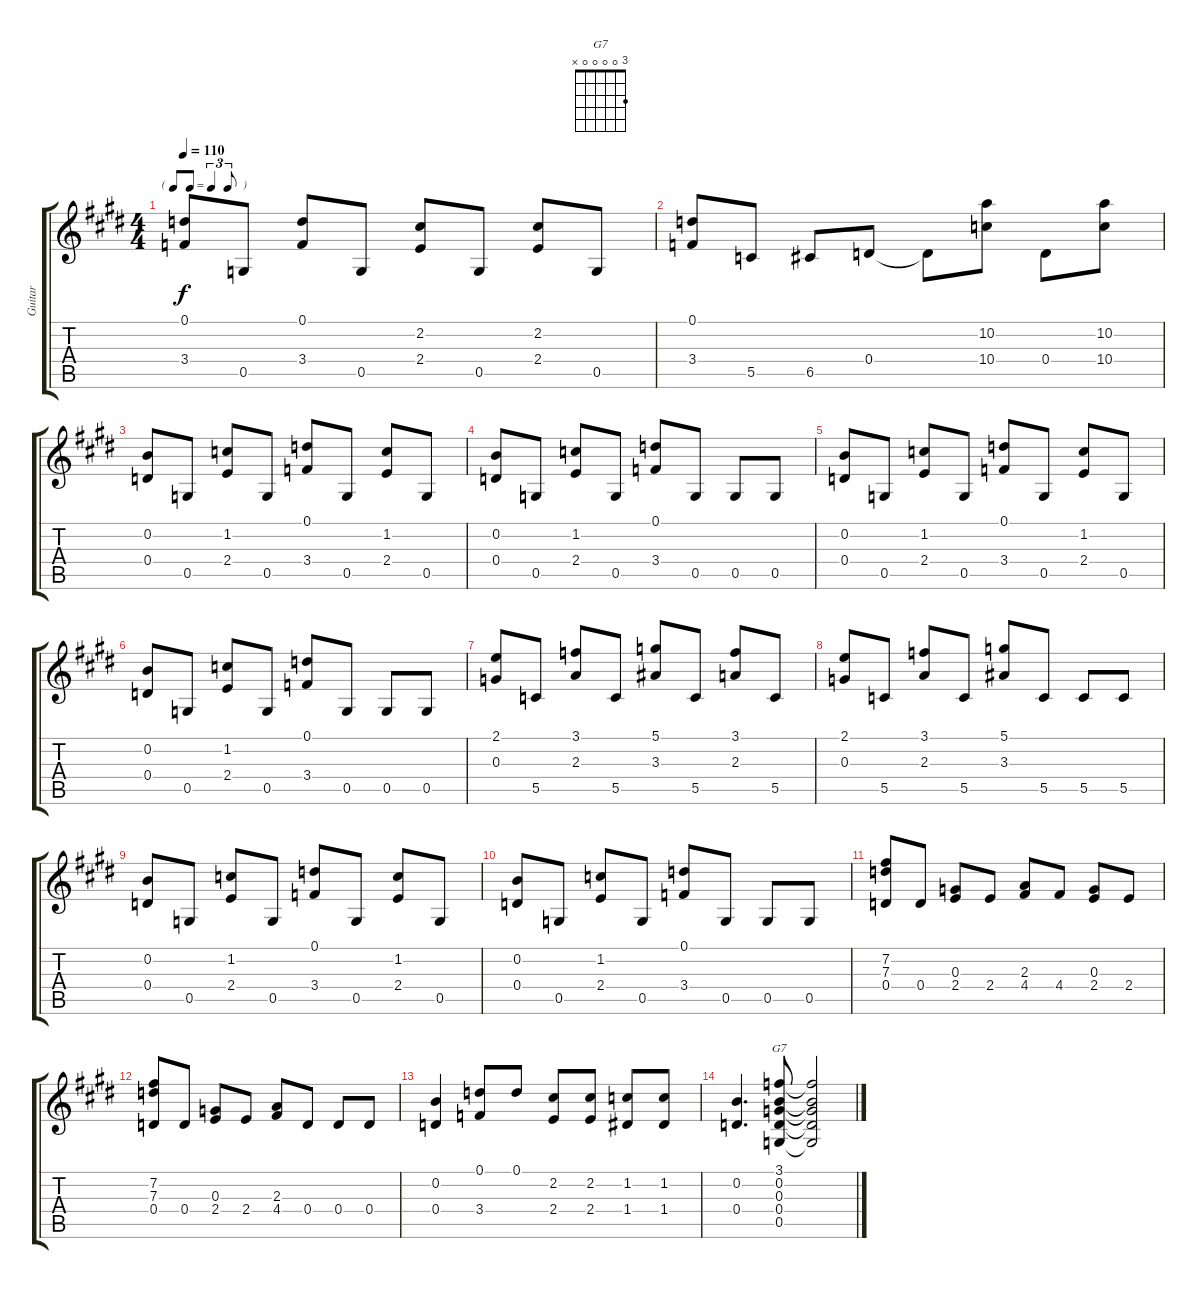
\track ("Guitar" "Guitar") {instrument acousticguitarsteel}
\staff {score tabs}
\tuning (D4 B3 G3 D3 G2 D2) {hide}
\chord ("G7" 3 0 0 0 0 x)
\ts (4 4)
\tf triplet8th
\tempo 110
\clef g2
\ks e
(0.1 3.4).8{dy f instrument acousticguitarsteel} 0.5.8 (0.1 3.4).8 0.5.8 (2.2 2.4).8 0.5.8 (2.2 2.4).8 0.5.8 |
\ks c#minor
(0.1 3.4).8 5.5.8 6.5.8 0.4.8 0.4{t}.8 (10.2 10.4).8 0.4.8 (10.2 10.4).8 |
(0.2 0.4).8 0.5.8 (1.2 2.4).8 0.5.8 (0.1 3.4).8 0.5.8 (1.2 2.4).8 0.5.8 |
(0.2 0.4).8 0.5.8 (1.2 2.4).8 0.5.8 (0.1 3.4).8 0.5.8 0.5.8 0.5.8 |
\ks e
(0.2 0.4).8 0.5.8 (1.2 2.4).8 0.5.8 (0.1 3.4).8 0.5.8 (1.2 2.4).8 0.5.8 |
\ks c#minor
(0.2 0.4).8 0.5.8 (1.2 2.4).8 0.5.8 (0.1 3.4).8 0.5.8 0.5.8 0.5.8 |
(2.1 0.3).8 5.5.8 (3.1 2.3).8 5.5.8 (5.1 3.3).8 5.5.8 (3.1 2.3).8 5.5.8 |
(2.1 0.3).8 5.5.8 (3.1 2.3).8 5.5.8 (5.1 3.3).8 5.5.8 5.5.8 5.5.8 |
\ks e
(0.2 0.4).8 0.5.8 (1.2 2.4).8 0.5.8 (0.1 3.4).8 0.5.8 (1.2 2.4).8 0.5.8 |
\ks c#minor
(0.2 0.4).8 0.5.8 (1.2 2.4).8 0.5.8 (0.1 3.4).8 0.5.8 0.5.8 0.5.8 |
(7.2 7.3 0.4).8 0.4.8 (0.3 2.4).8 2.4.8 (2.3 4.4).8 4.4.8 (0.3 2.4).8 2.4.8 |
(7.2 7.3 0.4).8 0.4.8 (0.3 2.4).8 2.4.8 (2.3 4.4).8 0.4.8 0.4.8 0.4.8 |
\ks e
(0.2 0.4).4 (0.1 3.4).8 0.1.8 (2.2 2.4).8 (2.2 2.4).8 (1.2 1.4).8 (1.2 1.4).8 |
\ks c#minor
(0.2 0.4).4{d} (3.1 0.2 0.3 0.4 0.5).8{ch "G7"} (3.1{t} 0.2{t} 0.3{t} 0.4{t} 0.5{t}).2
